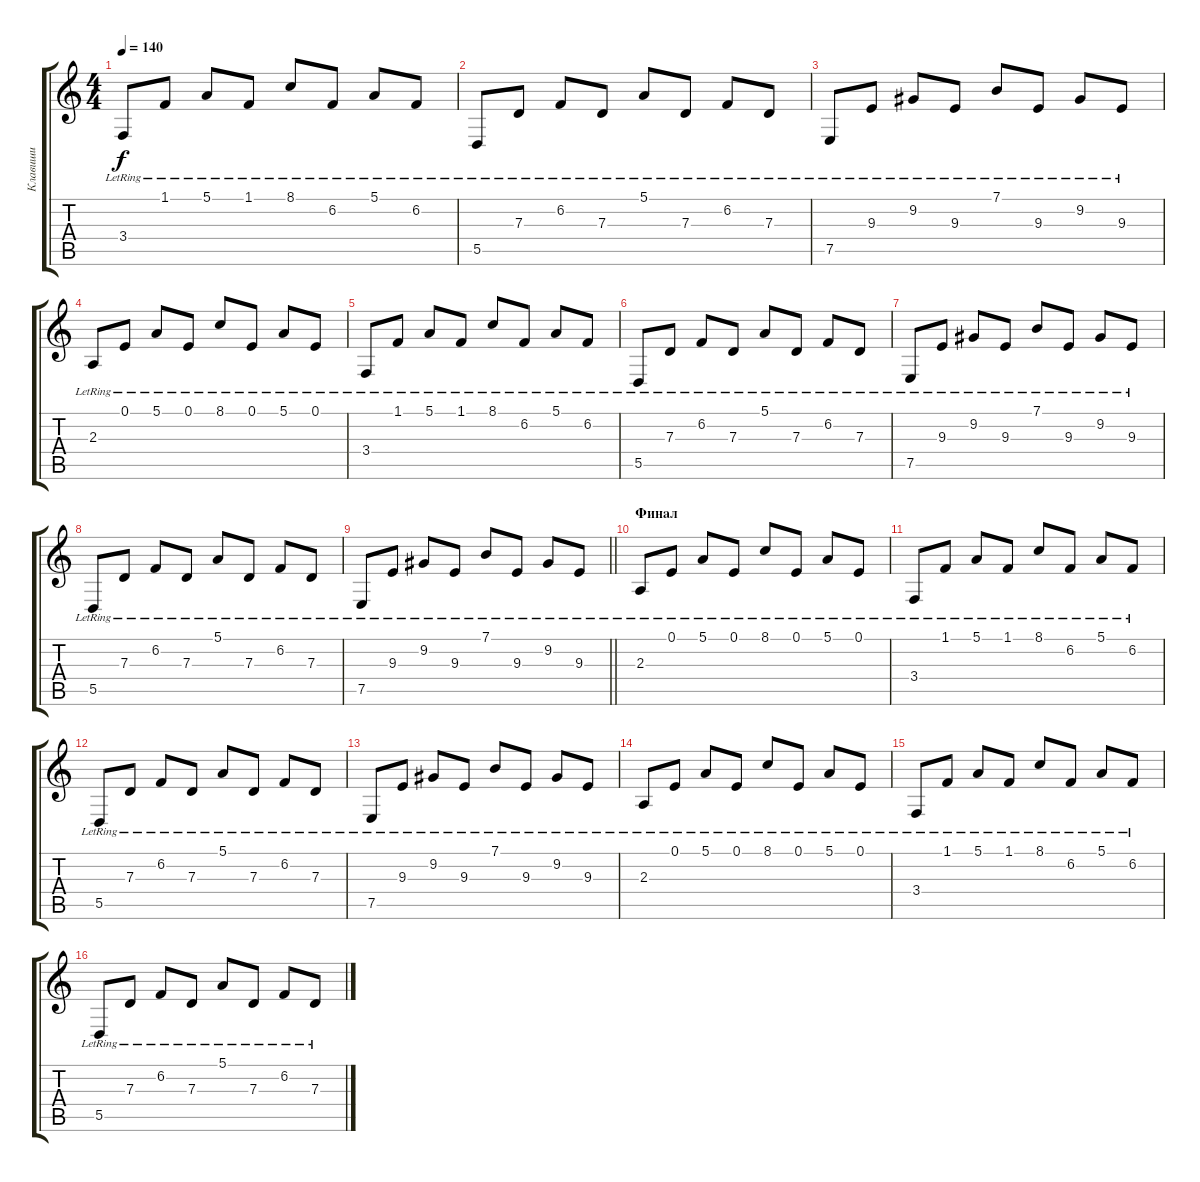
\track ("Клавиши" "Клавиши") {instrument pizzicatostrings}
\staff {score tabs}
\tuning (E4 B3 G3 D3 A2 E2) {hide}
\ts (4 4)
\tempo 140
\clef g2
\ks c
3.4{lr}.8{dy f} 1.1{lr}.8 5.1{lr}.8 1.1{lr}.8 8.1{lr}.8 6.2{lr}.8 5.1{lr}.8 6.2{lr}.8 |
5.5{lr}.8 7.3{lr}.8 6.2{lr}.8 7.3{lr}.8 5.1{lr}.8 7.3{lr}.8 6.2{lr}.8 7.3{lr}.8 |
7.5{lr}.8 9.3{lr}.8 9.2{lr}.8 9.3{lr}.8 7.1{lr}.8 9.3{lr}.8 9.2{lr}.8 9.3{lr}.8 |
2.3{lr}.8 0.1{lr}.8 5.1{lr}.8 0.1{lr}.8 8.1{lr}.8 0.1{lr}.8 5.1{lr}.8 0.1{lr}.8 |
3.4{lr}.8 1.1{lr}.8 5.1{lr}.8 1.1{lr}.8 8.1{lr}.8 6.2{lr}.8 5.1{lr}.8 6.2{lr}.8 |
5.5{lr}.8 7.3{lr}.8 6.2{lr}.8 7.3{lr}.8 5.1{lr}.8 7.3{lr}.8 6.2{lr}.8 7.3{lr}.8 |
7.5{lr}.8 9.3{lr}.8 9.2{lr}.8 9.3{lr}.8 7.1{lr}.8 9.3{lr}.8 9.2{lr}.8 9.3{lr}.8 |
5.5{lr}.8 7.3{lr}.8 6.2{lr}.8 7.3{lr}.8 5.1{lr}.8 7.3{lr}.8 6.2{lr}.8 7.3{lr}.8 |
\barLineRight lightlight
7.5{lr}.8 9.3{lr}.8 9.2{lr}.8 9.3{lr}.8 7.1{lr}.8 9.3{lr}.8 9.2{lr}.8 9.3{lr}.8 |
\section ("" "Финал")
2.3{lr}.8 0.1{lr}.8 5.1{lr}.8 0.1{lr}.8 8.1{lr}.8 0.1{lr}.8 5.1{lr}.8 0.1{lr}.8 |
3.4{lr}.8 1.1{lr}.8 5.1{lr}.8 1.1{lr}.8 8.1{lr}.8 6.2{lr}.8 5.1{lr}.8 6.2{lr}.8 |
5.5{lr}.8 7.3{lr}.8 6.2{lr}.8 7.3{lr}.8 5.1{lr}.8 7.3{lr}.8 6.2{lr}.8 7.3{lr}.8 |
7.5{lr}.8 9.3{lr}.8 9.2{lr}.8 9.3{lr}.8 7.1{lr}.8 9.3{lr}.8 9.2{lr}.8 9.3{lr}.8 |
2.3{lr}.8 0.1{lr}.8 5.1{lr}.8 0.1{lr}.8 8.1{lr}.8 0.1{lr}.8 5.1{lr}.8 0.1{lr}.8 |
3.4{lr}.8 1.1{lr}.8 5.1{lr}.8 1.1{lr}.8 8.1{lr}.8 6.2{lr}.8 5.1{lr}.8 6.2{lr}.8 |
5.5{lr}.8 7.3{lr}.8 6.2{lr}.8 7.3{lr}.8 5.1{lr}.8 7.3{lr}.8 6.2{lr}.8 7.3{lr}.8
